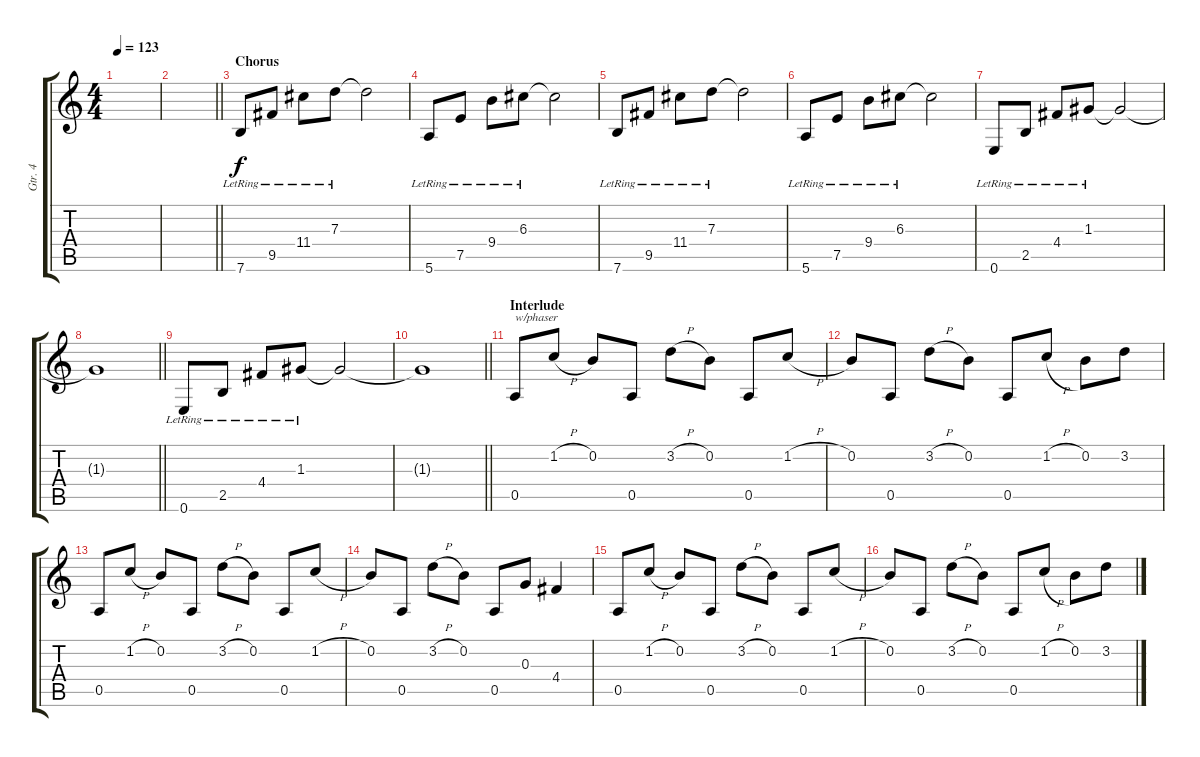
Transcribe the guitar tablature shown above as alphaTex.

\track ("Gtr. 4" "Gtr. 4") {instrument electricguitarjazz}
\staff {score tabs}
\tuning (E4 B3 G3 D3 A2 E2) {hide}
\ts (4 4)
\tempo 123
\clef g2
\ks c
|
\barLineRight lightlight
|
\section ("" "Chorus")
7.6{lr}.8 9.5{lr}.8 11.4{lr}.8 7.3{lr}.8 7.3{t}.2 |
5.6{lr}.8 7.5{lr}.8 9.4{lr}.8 6.3{lr}.8 6.3{t}.2 |
7.6{lr}.8 9.5{lr}.8 11.4{lr}.8 7.3{lr}.8 7.3{t}.2 |
5.6{lr}.8 7.5{lr}.8 9.4{lr}.8 6.3{lr}.8 6.3{t}.2 |
0.6{lr}.8 2.5{lr}.8 4.4{lr}.8 1.3{lr}.8 1.3{t}.2 |
\barLineRight lightlight
1.3{t}.1 |
0.6{lr}.8 2.5{lr}.8 4.4{lr}.8 1.3{lr}.8 1.3{t}.2 |
\barLineRight lightlight
1.3{t}.1 |
\section ("" "Interlude")
0.5.8{txt "w/phaser"} 1.2{h}.8 0.2.8 0.5.8 3.2{h}.8 0.2.8 0.5.8 1.2{h}.8 |
0.2.8 0.5.8 3.2{h}.8 0.2.8 0.5.8 1.2{h}.8 0.2.8 3.2.8 |
0.5.8 1.2{h}.8 0.2.8 0.5.8 3.2{h}.8 0.2.8 0.5.8 1.2{h}.8 |
0.2.8 0.5.8 3.2{h}.8 0.2.8 0.5.8 0.3.8 4.4.4 |
0.5.8 1.2{h}.8 0.2.8 0.5.8 3.2{h}.8 0.2.8 0.5.8 1.2{h}.8 |
0.2.8 0.5.8 3.2{h}.8 0.2.8 0.5.8 1.2{h}.8 0.2.8 3.2.8
